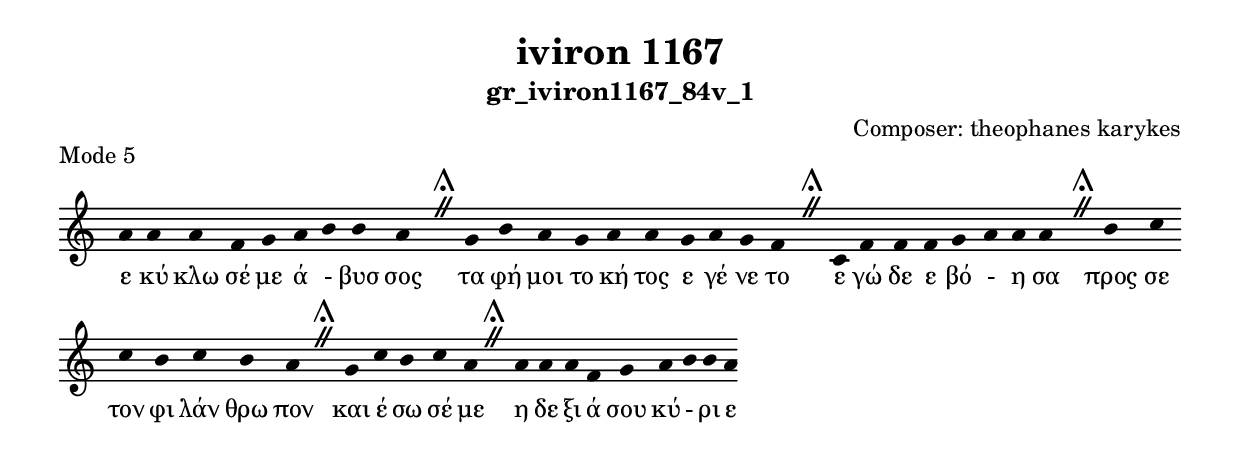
\include "gregorian.ly"

	\header {
 	  title = "iviron 1167"
	  subtitle = "gr_iviron1167_84v_1"
	  composer = "Composer: theophanes karykes"
	  piece = "Mode 5"
	}

	chant = {
	  a'4 a'4 a'4 f'4 g'4 a'4 b'4 b'4 a'4 \divisioMaior
 g'4 b'4 a'4 g'4 a'4 a'4 g'4 a'4 g'4 f'4 \divisioMaior
 c'4 f'4 f'4 f'4 g'4 a'4 a'4 a'4 \divisioMaior
 b'4 c''4 c''4 b'4 c''4 b'4 a'4 \divisioMaior
 g'4 c''4 b'4 c''4 a'4 \divisioMaior
 a'4 a'4 a'4 f'4 g'4 a'4 b'4 b'4 a'4\finalis
	}

	verba = \lyricmode {ε κύ κλω σέ με ά - βυσ σος 
τα φή μοι το κή τος ε γέ νε το 
ε γώ δε ε βό - η σα 
προς σε τον φι λάν θρω πον 
και έ σω σέ με 
η δε ξι ά σου κύ - ρι ε 
	}


	\score {
	  \new Staff <<
	  \new Voice = "melody" \chant
	  \new Lyrics = "one" \lyricsto melody \verba
	  >>
	  \layout {
	    \context {
	      \Staff
	      \remove "Time_signature_engraver"
	      \remove "Bar_engraver"
	    }
	    \context {
	      \Voice
	      \remove "Stem_engraver"
	    }
	  }
	}